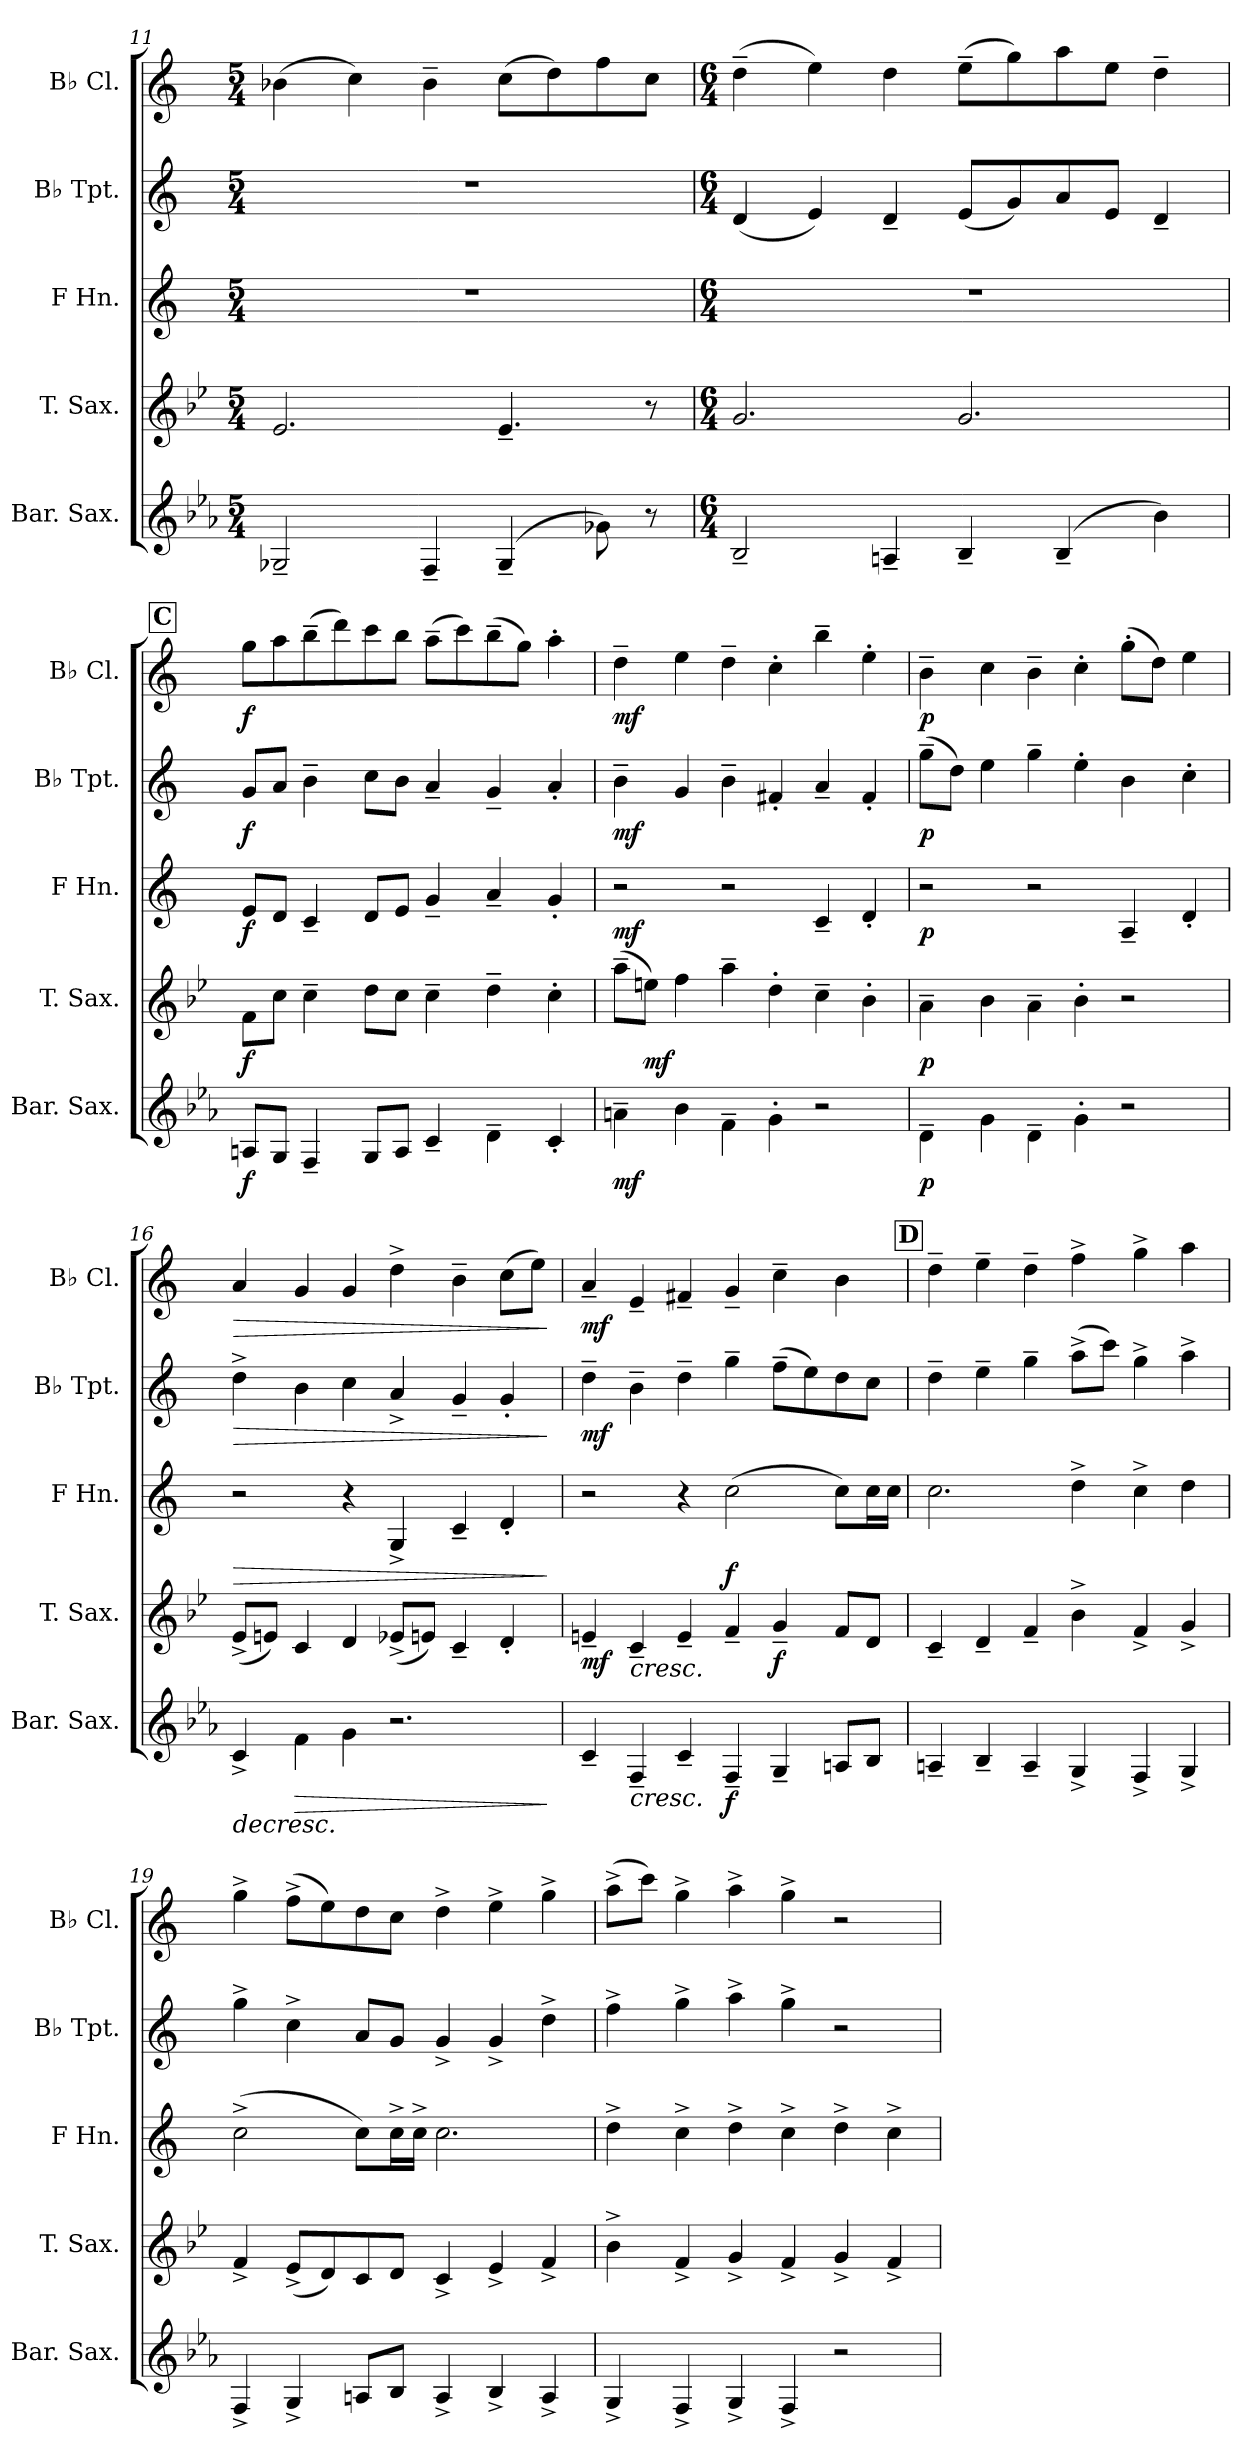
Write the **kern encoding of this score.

**kern	**dynam	**kern	**dynam	**kern	**dynam	**kern	**dynam	**kern	**dynam
*part5	*part5	*part4	*part4	*part3	*part3	*part2	*part2	*part1	*part1
*staff5	*staff5	*staff4	*staff4	*staff3	*staff3	*staff2	*staff2	*staff1	*staff1
*I"Bar. Sax.	*	*I"T. Sax.	*	*I"F Hn.	*	*I"B♭ Tpt.	*	*I"B♭ Cl.	*
*I'Bar. Sax.	*	*I'T. Sax.	*	*I'F Hn.	*	*I'B♭ Tpt.	*	*I'B♭ Cl.	*
*clefG2	*	*clefG2	*	*clefG2	*	*clefG2	*	*clefG2	*
*ITrd12c21	*	*ITrd8c14	*	*ITrd4c7	*	*ITrd1c2	*	*ITrd1c2	*
*k[b-e-a-]	*	*k[b-e-]	*	*k[b-]	*	*k[b-e-]	*	*k[b-e-]	*
*M5/4	*	*M5/4	*	*M5/4	*	*M5/4	*	*M5/4	*
=11	=11	=11	=11	=11	=11	=11	=11	=11	=11
2GG-X~/	.	2.E-/	.	4%5r	.	4%5r	.	(4a-X\	.
.	.	.	.	.	.	.	.	4b-\)	.
4FF~/	.	.	.	.	.	.	.	4a-~\	.
(4GG-~/	.	4.E-~/	.	.	.	.	.	(8b-\L	.
.	.	.	.	.	.	.	.	8cc\)	.
8G-X\)	.	.	.	.	.	.	.	8ee-\	.
8r	.	8r	.	.	.	.	.	8b-\J	.
=12	=12	=12	=12	=12	=12	=12	=12	=12	=12
*M6/4	*	*M6/4	*	*M6/4	*	*M6/4	*	*M6/4	*
2BB-~/	.	2.G/	.	1.r	.	(4c/	.	(4cc~\	.
.	.	.	.	.	.	4d/)	.	4dd\)	.
4AAn~/	.	.	.	.	.	4c~/	.	4cc\	.
4BB-~/	.	2.G/	.	.	.	(8d/L	.	(8dd~\L	.
.	.	.	.	.	.	8f/)	.	8ff\)	.
(4BB-~/	.	.	.	.	.	8g/	.	8gg\	.
.	.	.	.	.	.	8d/J	.	8dd\J	.
4B-\)	.	.	.	.	.	4c~/	.	4cc~\	.
!!LO:LB:g=z
!!LO:REH:place=s1:a:B:fs=14:t=C
=13	=13	=13	=13	=13	=13	=13	=13	=13	=13
!	!LO:DY:b	!	!LO:DY:b	!	!LO:DY:b	!	!LO:DY:b	!	!LO:DY:b
8AAn/L	f	8F\L	f	8A/L	f	8f/L	f	8ff\L	f
8GG/J	.	8c\J	.	8G/J	.	8g/J	.	8gg\	.
4FF~/	.	4c~\	.	4F~/	.	4a~\	.	(8aa~\	.
.	.	.	.	.	.	.	.	8ccc\)	.
8GG/L	.	8d\L	.	8G/L	.	8b-\L	.	8bb-\	.
8AA/J	.	8c\J	.	8A/J	.	8a\J	.	8aa\J	.
4C~/	.	4c~\	.	4c~/	.	4g~/	.	(8gg~\L	.
.	.	.	.	.	.	.	.	8bb-\)	.
4D~\	.	4d~\	.	4d~/	.	4f~/	.	(8aa~\	.
.	.	.	.	.	.	.	.	8ff\J)	.
4C'/	.	4c'\	.	4c'/	.	4g'/	.	4gg'\	.
=14	=14	=14	=14	=14	=14	=14	=14	=14	=14
!	!LO:DY:b	!	!	!	!LO:DY:b	!	!LO:DY:b	!	!LO:DY:b
4An~\	mf	(8a~\L	.	2r	mf	4a~\	mf	4cc~\	mf
!	!	!	!LO:DY:b	!	!	!	!	!	!
.	.	8en\J)	mf	.	.	.	.	.	.
4B-\	.	4f\	.	.	.	4f/	.	4dd\	.
4F~\	.	4a~\	.	2r	.	4a~\	.	4cc~\	.
4G'\	.	4d'\	.	.	.	4en'/	.	4b-'\	.
2r	.	4c~\	.	4F~/	.	4g~/	.	4aa~\	.
.	.	4B-'\	.	4G'/	.	4e'/	.	4dd'\	.
=15	=15	=15	=15	=15	=15	=15	=15	=15	=15
!	!LO:DY:b	!	!LO:DY:b	!	!LO:DY:b	!	!LO:DY:b	!	!LO:DY:b
4D~\	p	4A~\	p	2r	p	(8ff~\L	p	4a~\	p
.	.	.	.	.	.	8cc\J)	.	.	.
4G\	.	4B-\	.	.	.	4dd\	.	4b-\	.
4D~\	.	4A~\	.	2r	.	4ff~\	.	4a~\	.
4G'\	.	4B-'\	.	.	.	4dd'\	.	4b-'\	.
2r	.	2r	.	4D~/	.	4a\	.	(8ff'\L	.
.	.	.	.	.	.	.	.	8cc\J)	.
.	.	.	.	4G'/	.	4b-'\	.	4dd\	.
!!LO:PB:g=z
=16	=16	=16	=16	=16	=16	=16	=16	=16	=16
!	!LO:HP:b	!	!	!	!LO:HP:b	!	!LO:HP:b	!	!LO:HP:b
4C^/	>	(8E-^/L	.	2r	>	4cc^\	>	4g/	>
.	.	8En/J)	.	.	.	.	.	.	.
!	!LO:HP:b	!	!	!	!	!	!	!	!
4F\	>	4C/	.	.	.	4a\	.	4f/	.
4G\	.	4D/	.	4r	.	4b-\	.	4f/	.
2.r	.	(8E-X^/L	.	4C^/	.	4g^/	.	4cc^\	.
.	.	8En/J)	.	.	.	.	.	.	.
.	.	4C~/	.	4F~/	.	4f~/	.	4a~\	.
.	.	4D'/	.	4G'/	.	4f'/	.	(8b-\L	.
.	.	.	.	.	.	.	.	8dd\J)	.
.	] ]	.	.	.	]	.	]	.	]
=17	=17	=17	=17	=17	=17	=17	=17	=17	=17
!	!LO:DY:b	!	!	!	!	!	!	!	!
!	!LO:DY:n=1:b	!	!LO:DY:b	!	!	!	!LO:DY:b	!	!LO:DY:b
4C~/	mf mf	4En~/	mf	2r	.	4cc~\	mf	4g~/	mf
!	!LO:HP:b	!	!LO:HP:b	!	!	!	!	!	!
4FF~/	<	4C~/	<	.	.	4a~\	.	4d~/	.
4C~/	.	4E~/	.	4r	.	4cc~\	.	4en~/	.
!	!LO:DY:n=2:b	!	!	!	!LO:DY:b	!	!	!	!
4FF~/	f	4F~/	.	(2f\	f	4ff~\	.	4f~/	.
!	!	!	!LO:DY:b	!	!	!	!	!	!
4GG~/	.	4G~/	f	.	.	(8ee-~\L	.	4b-~\	.
.	.	.	.	.	.	8dd\)	.	.	.
8AAn/L	.	8F/L	.	8f\L)	.	8cc\	.	4a\	.
8BB-/J	.	8D/J	.	16f\L	.	8b-\J	.	.	.
.	.	.	.	16f\JJ	.	.	.	.	.
.	[	.	[	.	.	.	.	.	.
!!LO:REH:place=s1:a:B:fs=14:t=D
=18	=18	=18	=18	=18	=18	=18	=18	=18	=18
4AAn~/	.	4C~/	.	2.f\	.	4cc~\	.	4cc~\	.
4BB-~/	.	4D~/	.	.	.	4dd~\	.	4dd~\	.
4AA~/	.	4F~/	.	.	.	4ff~\	.	4cc~\	.
4GG^/	.	4B-^\	.	4g^\	.	(8gg^\L	.	4ee-^\	.
.	.	.	.	.	.	8bb-\J)	.	.	.
4FF^/	.	4F^/	.	4f^\	.	4ff^\	.	4ff^\	.
4GG^/	.	4G^/	.	4g\	.	4gg^\	.	4gg\	.
=19	=19	=19	=19	=19	=19	=19	=19	=19	=19
4FF^/	.	4F^/	.	(2f^\	.	4ff^\	.	4ff^\	.
4GG^/	.	(8E-^/L	.	.	.	4b-^\	.	(8ee-^\L	.
.	.	8D/)	.	.	.	.	.	8dd\)	.
8AAn/L	.	8C/	.	8f\L)	.	8g/L	.	8cc\	.
8BB-/J	.	8D/J	.	16f^\L	.	8f/J	.	8b-\J	.
.	.	.	.	16f^\JJ	.	.	.	.	.
4AA^/	.	4C^/	.	2.f\	.	4f^/	.	4cc^\	.
4BB-^/	.	4E-^/	.	.	.	4f^/	.	4dd^\	.
4AA^/	.	4F^/	.	.	.	4cc^\	.	4ff^\	.
!!LO:LB:g=z
=20	=20	=20	=20	=20	=20	=20	=20	=20	=20
4GG^/	.	4B-^\	.	4g^\	.	4ee-^\	.	(8gg^\L	.
.	.	.	.	.	.	.	.	8bb-\J)	.
4FF^/	.	4F^/	.	4f^\	.	4ff^\	.	4ff^\	.
4GG^/	.	4G^/	.	4g^\	.	4gg^\	.	4gg^\	.
4FF^/	.	4F^/	.	4f^\	.	4ff^\	.	4ff^\	.
2r	.	4G^/	.	4g^\	.	2r	.	2r	.
.	.	4F^/	.	4f^\	.	.	.	.	.
=	=	=	=	=	=	=	=	=	=
*-	*-	*-	*-	*-	*-	*-	*-	*-	*-
